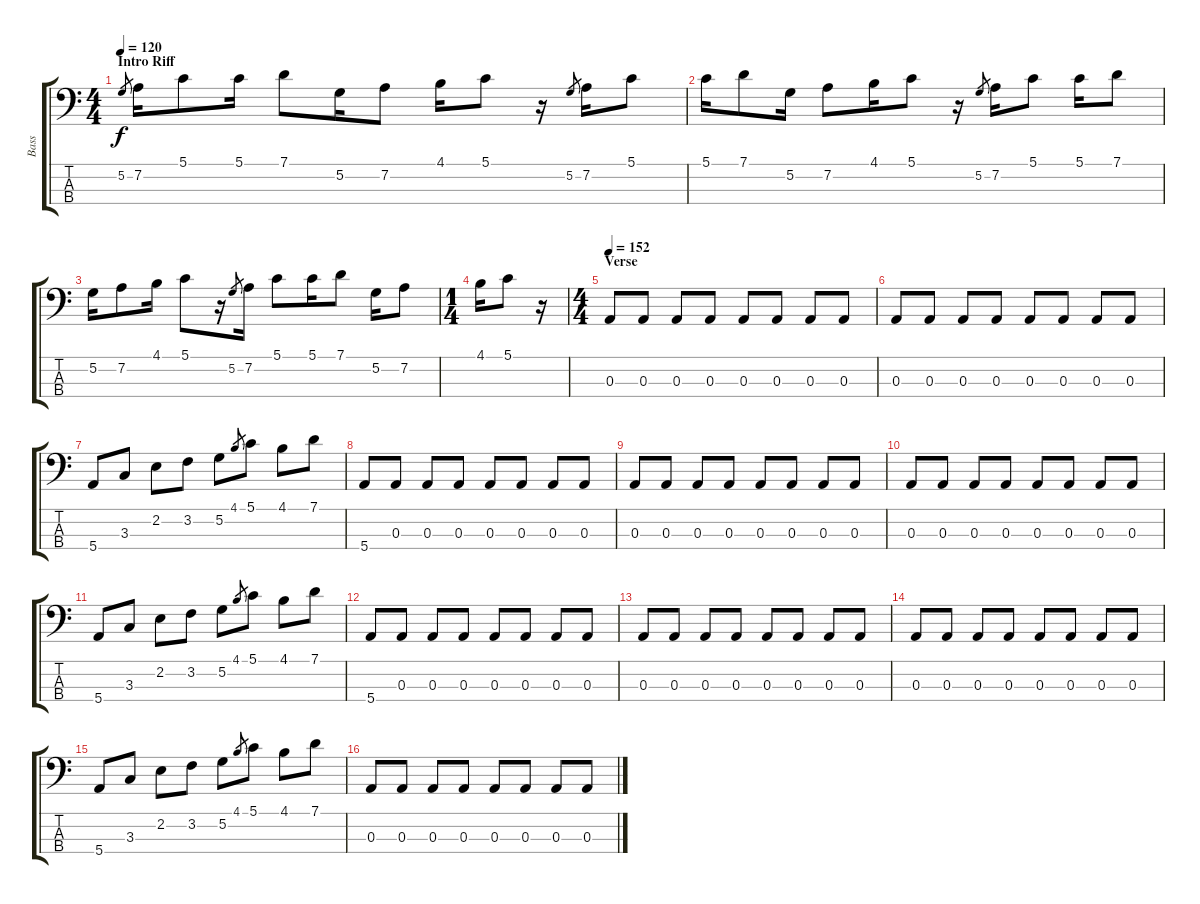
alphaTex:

\track ("Bass" "Bass") {instrument electricbassfinger}
\staff {score tabs}
\tuning (G2 D2 A1 E1) {hide}
\ts (4 4)
\section ("" "Intro Riff")
\tempo 120
\clef f4
\ks c
5.2.8{gr dy f} 7.2.16 5.1.8 5.1.16 7.1.8 5.2.16 7.2.8 4.1.16 5.1.8 r.16 5.2.8{gr} 7.2.16 5.1.8 |
5.1.16 7.1.8 5.2.16 7.2.8 4.1.16 5.1.8 r.16 5.2.8{gr} 7.2.16 5.1.8 5.1.16 7.1.8 |
5.2.16 7.2.8 4.1.16 5.1.8 r.16 5.2.8{gr} 7.2.16 5.1.8 5.1.16 7.1.8 5.2.16 7.2.8 |
\ts (1 4)
4.1.16 5.1.8 r.16 |
\ts (4 4)
\section ("" "Verse")
\tempo 152
0.3.8 0.3.8 0.3.8 0.3.8 0.3.8 0.3.8 0.3.8 0.3.8 |
0.3.8 0.3.8 0.3.8 0.3.8 0.3.8 0.3.8 0.3.8 0.3.8 |
5.4.8 3.3.8 2.2.8 3.2.8 5.2.8 4.1.8{gr} 5.1.8 4.1.8 7.1.8 |
5.4.8 0.3.8 0.3.8 0.3.8 0.3.8 0.3.8 0.3.8 0.3.8 |
0.3.8 0.3.8 0.3.8 0.3.8 0.3.8 0.3.8 0.3.8 0.3.8 |
0.3.8 0.3.8 0.3.8 0.3.8 0.3.8 0.3.8 0.3.8 0.3.8 |
5.4.8 3.3.8 2.2.8 3.2.8 5.2.8 4.1.8{gr} 5.1.8 4.1.8 7.1.8 |
5.4.8 0.3.8 0.3.8 0.3.8 0.3.8 0.3.8 0.3.8 0.3.8 |
0.3.8 0.3.8 0.3.8 0.3.8 0.3.8 0.3.8 0.3.8 0.3.8 |
0.3.8 0.3.8 0.3.8 0.3.8 0.3.8 0.3.8 0.3.8 0.3.8 |
5.4.8 3.3.8 2.2.8 3.2.8 5.2.8 4.1.8{gr} 5.1.8 4.1.8 7.1.8 |
0.3.8 0.3.8 0.3.8 0.3.8 0.3.8 0.3.8 0.3.8 0.3.8
